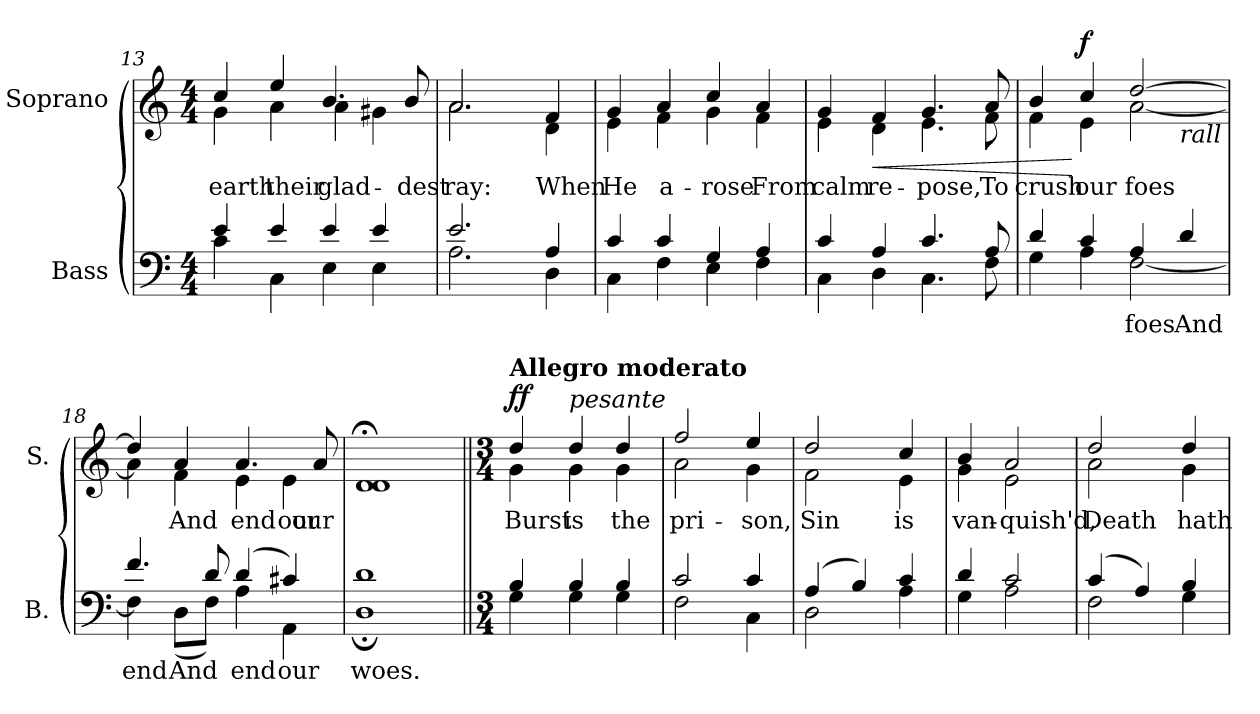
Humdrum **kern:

**kern	**text	**kern	**text	**dynam
*part2	*part2	*part1	*part1	*part1
*staff2	*staff2	*staff1	*staff1	*staff1
*I"Bass	*	*I"Soprano	*	*
*I'B.	*	*I'S.	*	*
*clefF4	*	*clefG2	*	*
*k[]	*	*k[]	*	*
*C:	*	*C:	*	*
*M4/4	*	*M4/4	*	*
=13	=13	=13	=13	=13
*^	*	*^	*	*
!	!	!	!	!	!LO:LY:b:color=#000000	!
4ei/	4ci\	.	4cci/	4gi\	earth	.
!	!	!	!	!	!LO:LY:b:color=#000000	!
4ei/	4Ci\	.	4eei/	4ai\	their	.
!	!	!	!	!	!LO:LY:b:color=#000000	!
4ei/	4Ei\	.	4.bi/	4ai\	glad-	.
4ei/	4Ei\	.	.	4g#Xi\	.	.
!	!	!	!	!	!LO:LY:b:color=#000000	!
.	.	.	8bi/	.	-dest	.
=14	=14	=14	=14	=14	=14	=14
!	!	!	!	!	!LO:LY:b:color=#000000	!
2.ei/	2.Ai\	.	2.ai/	2.ai\	ray:	.
!	!	!	!	!	!LO:LY:b:color=#000000	!
4Ai/	4Di\	.	4fi/	4di\	When	.
=15	=15	=15	=15	=15	=15	=15
!	!	!	!	!	!LO:LY:b:color=#000000	!
4ci/	4Ci\	.	4gi/	4ei\	He	.
!	!	!	!	!	!LO:LY:b:color=#000000	!
4ci/	4Fi\	.	4ai/	4fi\	a-	.
!	!	!	!	!	!LO:LY:b:color=#000000	!
4Gi/	4Ei\	.	4cci/	4gi\	-rose	.
!	!	!	!	!	!LO:LY:b:color=#000000	!
4Ai/	4Fi\	.	4ai/	4fi\	From	.
!!LO:LB:g=z	!!
=16	=16	=16	=16	=16	=16	=16
!	!	!	!	!	!LO:LY:b:color=#000000	!
4ci/	4Ci\	.	4gi/	4ei\	calm	.
!	!	!	!	!	!	!LO:HP:b
!	!	!	!	!	!LO:LY:b:color=#000000	!
4Ai/	4Di\	.	4fi/	4di\	re-	<
!	!	!	!	!	!LO:LY:b:color=#000000	!
4.ci/	4.Ci\	.	4.gi/	4.ei\	-pose,	.
!	!	!	!	!	!LO:LY:b:color=#000000	!
8Ai/	8Fi\	.	8ai/	8fi\	To	.
=17	=17	=17	=17	=17	=17	=17
!	!	!	!	!	!LO:LY:b:color=#000000	!
*	*	*	*	*^	*	*
4di/	4Gi\	.	4bi/	4fi\	2.ryy	crush	.
!	!	!	!	!	!	!LO:LY:b:color=#000000	!
4ci/	4Ai\	.	4cci/	4ei\	.	our	[ f
!	!	!LO:LY:a:color=#000000	!	!	!	!	!
!	!	!LO:LY:b:color=#000000	!	!	!	!	!
!	!	!	!	!	!	!LO:LY:a:color=#000000	!
!	!	!	!	!	!	!LO:LY:b:color=#000000	!
4Ai/	[2Fi\	foes	[2ddi/	[2ai\	.	foes	.
!	!	!	!	!	!LO:TX:b:i:t=rall	!	!
!	!	!LO:LY:a:color=#000000	!	!	!	!	!
4di/	.	And	.	.	4ryy	.	.
*	*	*	*v	*v	*v	*	*
=18	=18	=18	=18	=18	=18
*	*	*	*^	*	*
*	*	*	*	*^	*	*
!	!	!LO:LY:a:color=#000000	!	!	!	!	!
*	*	*	*	*v	*v	*	*
4.fi/	4Fi\]	end	4ddi/]	4ai\]	.	.
!	!	!LO:LY:b:color=#000000	!	!	!	!
!	!	!	!	!	!LO:LY:a:color=#000000	!
!	!	!	!	!	!LO:LY:b:color=#000000	!
.	(8Di\L	And	4ai/	4fi\	And	.
8di/	8Fi\J)	.	.	.	.	.
!	!	!LO:LY:a:color=#000000	!	!	!	!
!	!	!LO:LY:b:color=#000000	!	!	!	!
!	!	!	!	!	!LO:LY:a:color=#000000	!
!	!	!	!	!	!LO:LY:b:color=#000000	!
(4di/	4Ai\	end	4.ai/	4ei\	end	.
!	!	!LO:LY:b:color=#000000	!	!	!	!
!	!	!	!	!	!LO:LY:b:color=#000000	!
4c#Xi/)	4AAi\	our	.	4ei\	our	.
!	!	!	!	!	!LO:LY:a:color=#000000	!
.	.	.	8ai/	.	our	.
*	*	*	*v	*v	*	*
=19	=19	=19	=19	=19	=19
!	!	!LO:LY:b:color=#000000	!	!	!
1di	1D;i	woes.	1di; 1di;	.	.
=20||	=20||	=20||	=20||	=20||	=20||
*M3/4	*	*	*M3/4	*	*
*	*	*	*^	*	*
*	*	*	*v	*v	*	*
*	*	*	*MM120	*	*
*	*	*	*^	*	*
!	!	!	!LO:TX:a:B:t=Allegro moderato	!	!	!
!	!	!	!	!	!LO:LY:b:color=#000000	!
4Bi/	4Gi\	.	4ddi/	4gi\	Burst	ff
!	!	!	!LO:TX:a:i:t=pesante	!	!	!
!	!	!	!	!	!LO:LY:b:color=#000000	!
4Bi/	4Gi\	.	4ddi/	4gi\	is	.
!	!	!	!	!	!LO:LY:b:color=#000000	!
4Bi/	4Gi\	.	4ddi/	4gi\	the	.
=21	=21	=21	=21	=21	=21	=21
!	!	!	!	!	!LO:LY:b:color=#000000	!
2ci/	2Fi\	.	2ffi/	2ai\	pri-	.
!	!	!	!	!	!LO:LY:b:color=#000000	!
4ci/	4Ci\	.	4eei/	4gi\	-son,	.
!!LO:LB:g=z	!!
=22	=22	=22	=22	=22	=22	=22
!	!	!	!	!	!LO:LY:b:color=#000000	!
(4Ai/	2Di\	.	2ddi/	2fi\	Sin	.
4Bi/)	.	.	.	.	.	.
!	!	!	!	!	!LO:LY:b:color=#000000	!
4ci/	4Ai\	.	4cci/	4ei\	is	.
=23	=23	=23	=23	=23	=23	=23
!	!	!	!	!	!LO:LY:b:color=#000000	!
4di/	4Gi\	.	4bi/	4gi\	van-	.
!	!	!	!	!	!LO:LY:b:color=#000000	!
2ci/	2Ai\	.	2ai/	2ei\	-quish'd,	.
=24	=24	=24	=24	=24	=24	=24
!	!	!	!	!	!LO:LY:b:color=#000000	!
(4ci/	2Fi\	.	2ddi/	2ai\	Death	.
4Ai/)	.	.	.	.	.	.
!	!	!	!	!	!LO:LY:b:color=#000000	!
4Bi/	4Gi\	.	4ddi/	4gi\	hath	.
*v	*v	*	*	*	*	*
*	*	*v	*v	*	*
=	=	=	=	=
*-	*-	*-	*-	*-
